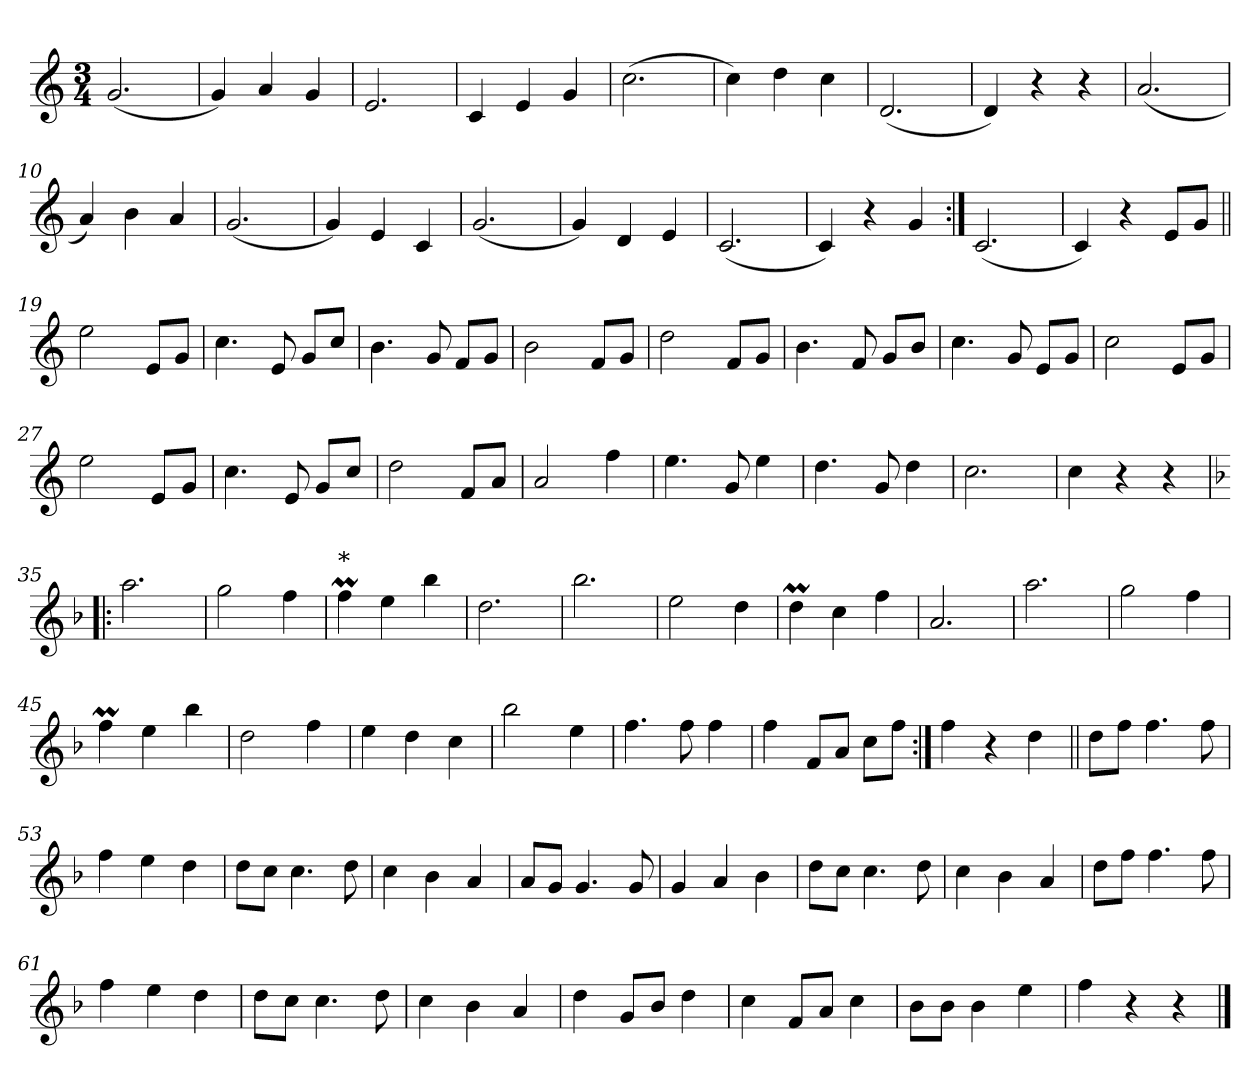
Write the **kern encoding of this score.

**kern
*part1
*staff1
*clefG2
*k[]
*M3/4
=1
(<2.g/
=2
4g/)
4a/
4g/
=3
2.e/
=4
4c/
4e/
4g/
=5
(>2.cc\
=6
4cc\)
4dd\
4cc\
=7
(<2.d/
=8
4d/)
4r
4r
=9
(<2.a/
=10
4a/)
4b\
4a/
=11
(<2.g/
=12
4g/)
4e/
4c/
=13
(<2.g/
=14
4g/)
4d/
4e/
=15
(<2.c/
!!LO:LB:g=z
=16
4c/)
4r
4g/
=17:|!
(<2.c/
=18
4c/)
4r
8e/L
8g/J
=19||
2ee\
8e/L
8g/J
=20
4.cc\
8e/
8g/L
8cc/J
=21
4.b\
8g/
8f/L
8g/J
=22
2b\
8f/L
8g/J
=23
2dd\
8f/L
8g/J
=24
4.b\
8f/
8g/L
8b/J
=25
4.cc\
8g/
8e/L
8g/J
=26
2cc\
8e/L
8g/J
!!LO:LB:g=z
=27
2ee\
8e/L
8g/J
=28
4.cc\
8e/
8g/L
8cc/J
=29
2dd\
8f/L
8a/J
=30
2a/
4ff\
=31
4.ee\
8g/
4ee\
=32
4.dd\
8g/
4dd\
=33
2.cc\
=34
4cc\
4r
4r
=35!|:
*k[b-]
*F:
2.aa\
=36
2gg\
4ff\
=37
!LO:TX:a:t=*
4ffM\
4ee\
4bb-\
=38
2.dd\
=39
2.bb-\
!!LO:LB:g=z
=40
2ee\
4dd\
=41
4ddM\
4cc\
4ff\
=42
2.a/
=43
2.aa\
=44
2gg\
4ff\
=45
4ffM\
4ee\
4bb-\
=46
2dd\
4ff\
=47
4ee\
4dd\
4cc\
=48
2bb-\
4ee\
=49
4.ff\
8ff\
4ff\
=50
4ff\
8f/L
8a/J
8cc\L
8ff\J
=51:|!
4ff\
4r
4dd\
=52||
8dd\L
8ff\J
4.ff\
8ff\
!!LO:LB:g=z
=53
4ff\
4ee\
4dd\
=54
8dd\L
8cc\J
4.cc\
8dd\
=55
4cc\
4b-\
4a/
=56
8a/L
8g/J
4.g/
8g/
=57
4g/
4a/
4b-\
=58
8dd\L
8cc\J
4.cc\
8dd\
=59
4cc\
4b-\
4a/
=60
8dd\L
8ff\J
4.ff\
8ff\
=61
4ff\
4ee\
4dd\
=62
8dd\L
8cc\J
4.cc\
8dd\
=63
4cc\
4b-\
4a/
!!LO:LB:g=z
=64
4dd\
8g/L
8b-/J
4dd\
=65
4cc\
8f/L
8a/J
4cc\
=66
8b-\L
8b-\J
4b-\
4ee\
=67
4ff\
4r
4r
==
*-
